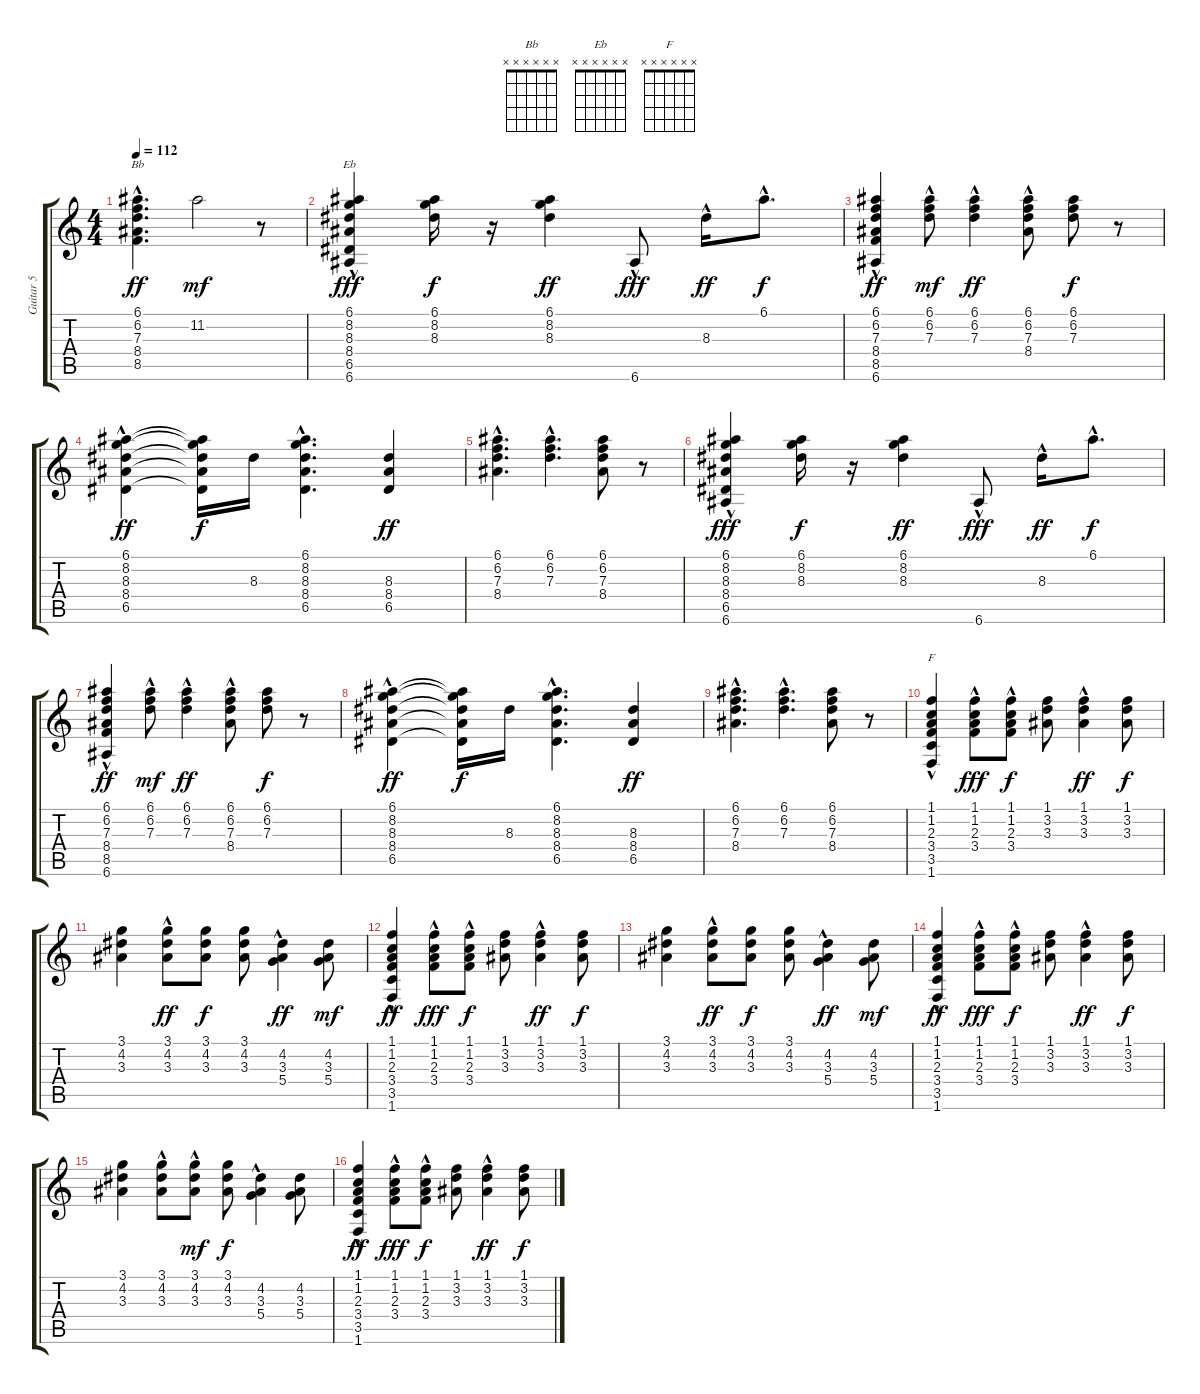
\track ("Guitar 5" "Guitar 5") {instrument overdrivenguitar}
\staff {score tabs}
\tuning (E4 B3 G3 D3 A2 E2) {hide}
\chord ("Bb" x x x x x x) {firstfret 0}
\chord ("Eb" x x x x x x) {firstfret 0}
\chord ("F" x x x x x x) {firstfret 0}
\ts (4 4)
\tempo 112
\clef g2
\ks c
(6.1{hac} 6.2{hac} 7.3{hac} 8.4{hac} 8.5{hac}).4{d ch "Bb" dy ff} 11.2.2{dy mf} r.8 |
(6.1 8.2 8.3{hac} 8.4{hac} 6.5 6.6).4{ch "Eb" dy fff} (6.1 8.2 8.3).16{dy f} r.16 (6.1 8.2 8.3).4{dy ff} 6.6{hac}.8{dy fff} 8.3{hac}.16{dy ff} 6.1{hac}.8{d dy f} |
(6.1 6.2 7.3{hac} 8.4 8.5 6.6).4{dy ff} (6.1 6.2 7.3{hac}).8{dy mf} (6.1{hac} 6.2 7.3).4{dy ff} (6.1 6.2 7.3 8.4{hac}).8 (6.1 6.2 7.3).8{dy f} r.8 |
(6.1 8.2 8.3{hac} 8.4 6.5).4{dy ff} (6.1{t} 8.2{t} 8.3{t} 8.4{t} 6.5{t}).16{dy f} 8.3.16 (6.1 8.2{hac} 8.3{hac} 8.4{hac} 6.5{hac}).4{d} (8.3 8.4 6.5).4{dy ff} |
(6.1 6.2{hac} 7.3{hac} 8.4).4{d} (6.1 6.2{hac} 7.3{hac}).4{d} (6.1 6.2 7.3 8.4).8 r.8 |
(6.1 8.2 8.3{hac} 8.4{hac} 6.5 6.6).4{dy fff} (6.1 8.2 8.3).16{dy f} r.16 (6.1 8.2 8.3).4{dy ff} 6.6{hac}.8{dy fff} 8.3{hac}.16{dy ff} 6.1{hac}.8{d dy f} |
(6.1 6.2 7.3{hac} 8.4 8.5 6.6).4{dy ff} (6.1 6.2 7.3{hac}).8{dy mf} (6.1{hac} 6.2 7.3).4{dy ff} (6.1 6.2 7.3 8.4{hac}).8 (6.1 6.2 7.3).8{dy f} r.8 |
(6.1 8.2 8.3{hac} 8.4 6.5).4{dy ff} (6.1{t} 8.2{t} 8.3{t} 8.4{t} 6.5{t}).16{dy f} 8.3.16 (6.1 8.2{hac} 8.3{hac} 8.4{hac} 6.5{hac}).4{d} (8.3 8.4 6.5).4{dy ff} |
(6.1 6.2{hac} 7.3{hac} 8.4).4{d} (6.1 6.2{hac} 7.3{hac}).4{d} (6.1 6.2 7.3 8.4).8 r.8 |
(1.1{hac} 1.2 2.3 3.4 3.5 1.6).4{ch "F"} (1.1 1.2{hac} 2.3 3.4).8{dy fff} (1.1 1.2{hac} 2.3 3.4).8{dy f} (1.1 3.2 3.3).8 (1.1 3.2 3.3{hac}).4{dy ff} (1.1 3.2 3.3).8{dy f} |
(3.1 4.2 3.3).4 (3.1 4.2{hac} 3.3{hac}).8{dy ff} (3.1 4.2 3.3).8{dy f} (3.1 4.2 3.3).8 (4.2 3.3{hac} 5.4).4{dy ff} (4.2 3.3 5.4).8{dy mf} |
(1.1{hac} 1.2 2.3 3.4 3.5 1.6).4{dy ff} (1.1 1.2{hac} 2.3 3.4).8{dy fff} (1.1 1.2{hac} 2.3 3.4).8{dy f} (1.1 3.2 3.3).8 (1.1 3.2 3.3{hac}).4{dy ff} (1.1 3.2 3.3).8{dy f} |
(3.1 4.2 3.3).4 (3.1 4.2{hac} 3.3{hac}).8{dy ff} (3.1 4.2 3.3).8{dy f} (3.1 4.2 3.3).8 (4.2 3.3{hac} 5.4).4{dy ff} (4.2 3.3 5.4).8{dy mf} |
(1.1{hac} 1.2 2.3 3.4 3.5 1.6).4{dy ff} (1.1 1.2{hac} 2.3 3.4).8{dy fff} (1.1 1.2{hac} 2.3 3.4).8{dy f} (1.1 3.2 3.3).8 (1.1 3.2 3.3{hac}).4{dy ff} (1.1 3.2 3.3).8{dy f} |
(3.1 4.2 3.3).4 (3.1 4.2{hac} 3.3{hac}).8 (3.1 4.2 3.3{hac}).8{dy mf} (3.1 4.2 3.3).8{dy f} (4.2 3.3{hac} 5.4).4 (4.2 3.3 5.4).8 |
(1.1{hac} 1.2 2.3 3.4 3.5 1.6).4{dy ff} (1.1 1.2{hac} 2.3 3.4).8{dy fff} (1.1 1.2{hac} 2.3 3.4).8{dy f} (1.1 3.2 3.3).8 (1.1 3.2 3.3{hac}).4{dy ff} (1.1 3.2 3.3).8{dy f}
